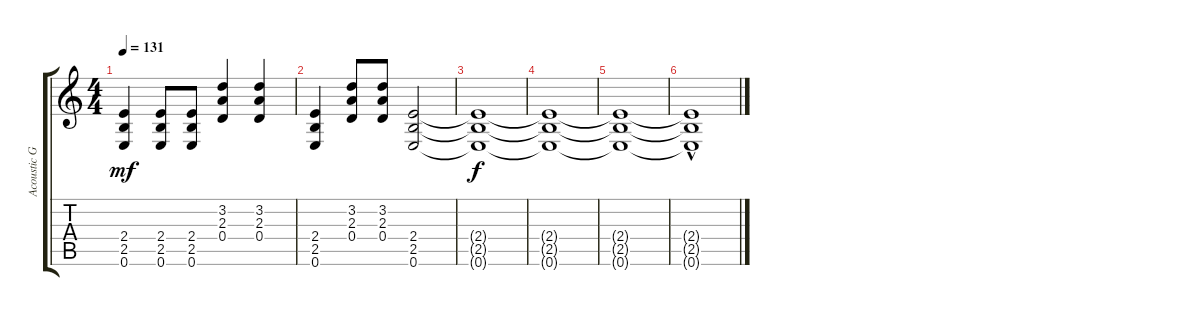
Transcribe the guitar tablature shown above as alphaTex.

\track ("Acoustic Guitar" "Acoustic G") {instrument acousticguitarsteel}
\staff {score tabs}
\tuning (E4 B3 G3 D3 A2 E2) {hide}
\ts (4 4)
\tempo 131
\clef g2
\ks c
(2.4 2.5 0.6).4{dy mf} (2.4 2.5 0.6).8 (2.4 2.5 0.6).8 (3.2 2.3 0.4).4 (3.2 2.3 0.4).4 |
(2.4 2.5 0.6).4 (3.2 2.3 0.4).8 (3.2 2.3 0.4).8 (2.4 2.5 0.6).2 |
(2.4{t} 2.5{t} 0.6{t}).1{dy f} |
(2.4{t} 2.5{t} 0.6{t}).1 |
(2.4{t} 2.5{t} 0.6{t}).1 |
(2.4{t} 2.5{t} 0.6{hac t}).1
